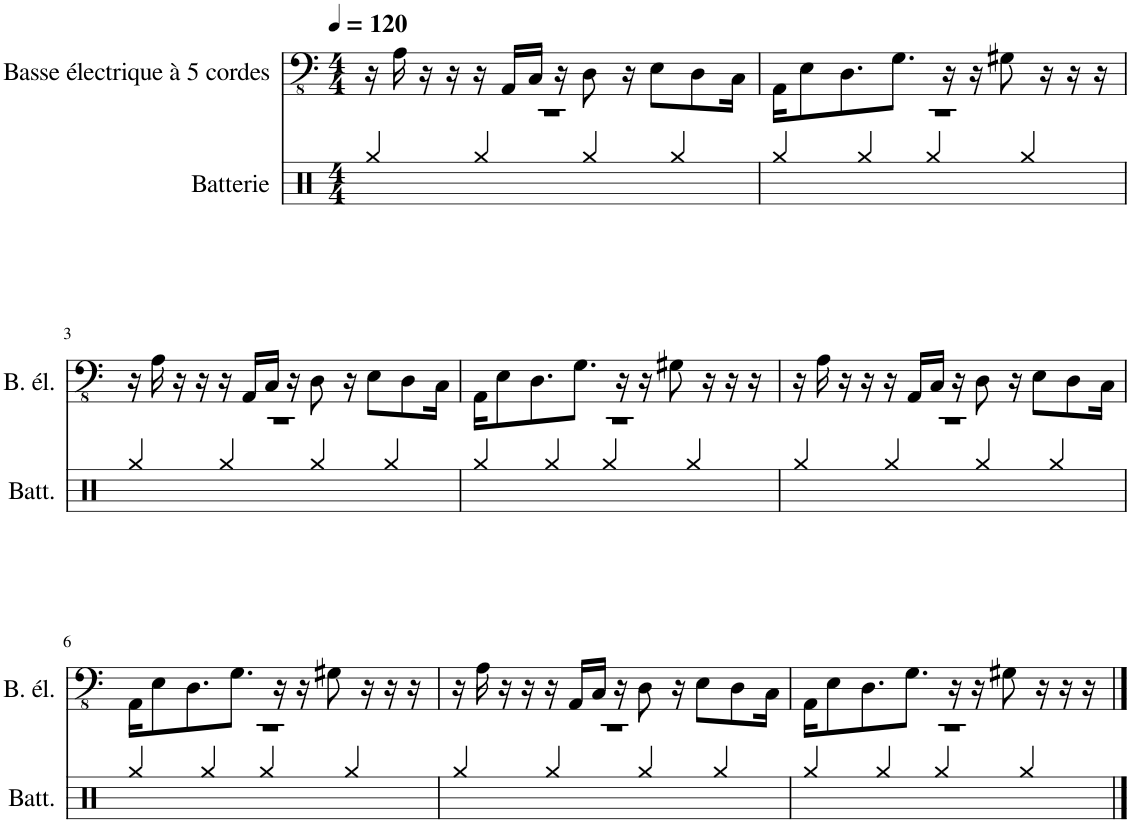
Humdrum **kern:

**kern	**kern
*part2	*part1
*staff2	*staff1
*I"Batterie	*I"Basse électrique à 5 cordes
*I'Batt.	*I'B. él.
*clefX	*clefFv4
*k[]	*k[]
*M4/4	*M4/4
*MM120	*MM120
=1	=1
*^	*
1r	4Rgg/	16r
.	.	16AA\
.	.	16r
.	.	16r
.	4Rgg/	16r
.	.	16AAA/LL
.	.	16CC/JJ
.	.	16r
.	4Rgg/	8DD\
.	.	16r
.	.	8EE\L
.	4Rgg/	.
.	.	8DD\
.	.	16CC\Jk
=2	=2	=2
1r	4Rgg/	16AAA\KL
.	.	8EE\
.	.	8.DD\
.	4Rgg/	.
.	.	8.GG\J
.	4Rgg/	.
.	.	16r
.	.	16r
.	.	8GG#X\
.	4Rgg/	.
.	.	16r
.	.	16r
.	.	16r
!!LO:LB:g=z
=3	=3	=3
1r	4Rgg/	16r
.	.	16AA\
.	.	16r
.	.	16r
.	4Rgg/	16r
.	.	16AAA/LL
.	.	16CC/JJ
.	.	16r
.	4Rgg/	8DD\
.	.	16r
.	.	8EE\L
.	4Rgg/	.
.	.	8DD\
.	.	16CC\Jk
=4	=4	=4
1r	4Rgg/	16AAA\KL
.	.	8EE\
.	.	8.DD\
.	4Rgg/	.
.	.	8.GG\J
.	4Rgg/	.
.	.	16r
.	.	16r
.	.	8GG#X\
.	4Rgg/	.
.	.	16r
.	.	16r
.	.	16r
=5	=5	=5
1r	4Rgg/	16r
.	.	16AA\
.	.	16r
.	.	16r
.	4Rgg/	16r
.	.	16AAA/LL
.	.	16CC/JJ
.	.	16r
.	4Rgg/	8DD\
.	.	16r
.	.	8EE\L
.	4Rgg/	.
.	.	8DD\
.	.	16CC\Jk
!!LO:LB:g=z
=6	=6	=6
1r	4Rgg/	16AAA\KL
.	.	8EE\
.	.	8.DD\
.	4Rgg/	.
.	.	8.GG\J
.	4Rgg/	.
.	.	16r
.	.	16r
.	.	8GG#X\
.	4Rgg/	.
.	.	16r
.	.	16r
.	.	16r
=7	=7	=7
1r	4Rgg/	16r
.	.	16AA\
.	.	16r
.	.	16r
.	4Rgg/	16r
.	.	16AAA/LL
.	.	16CC/JJ
.	.	16r
.	4Rgg/	8DD\
.	.	16r
.	.	8EE\L
.	4Rgg/	.
.	.	8DD\
.	.	16CC\Jk
=8	=8	=8
1r	4Rgg/	16AAA\KL
.	.	8EE\
.	.	8.DD\
.	4Rgg/	.
.	.	8.GG\J
.	4Rgg/	.
.	.	16r
.	.	16r
.	.	8GG#X\
.	4Rgg/	.
.	.	16r
.	.	16r
.	.	16r
*v	*v	*
==	==
*-	*-
